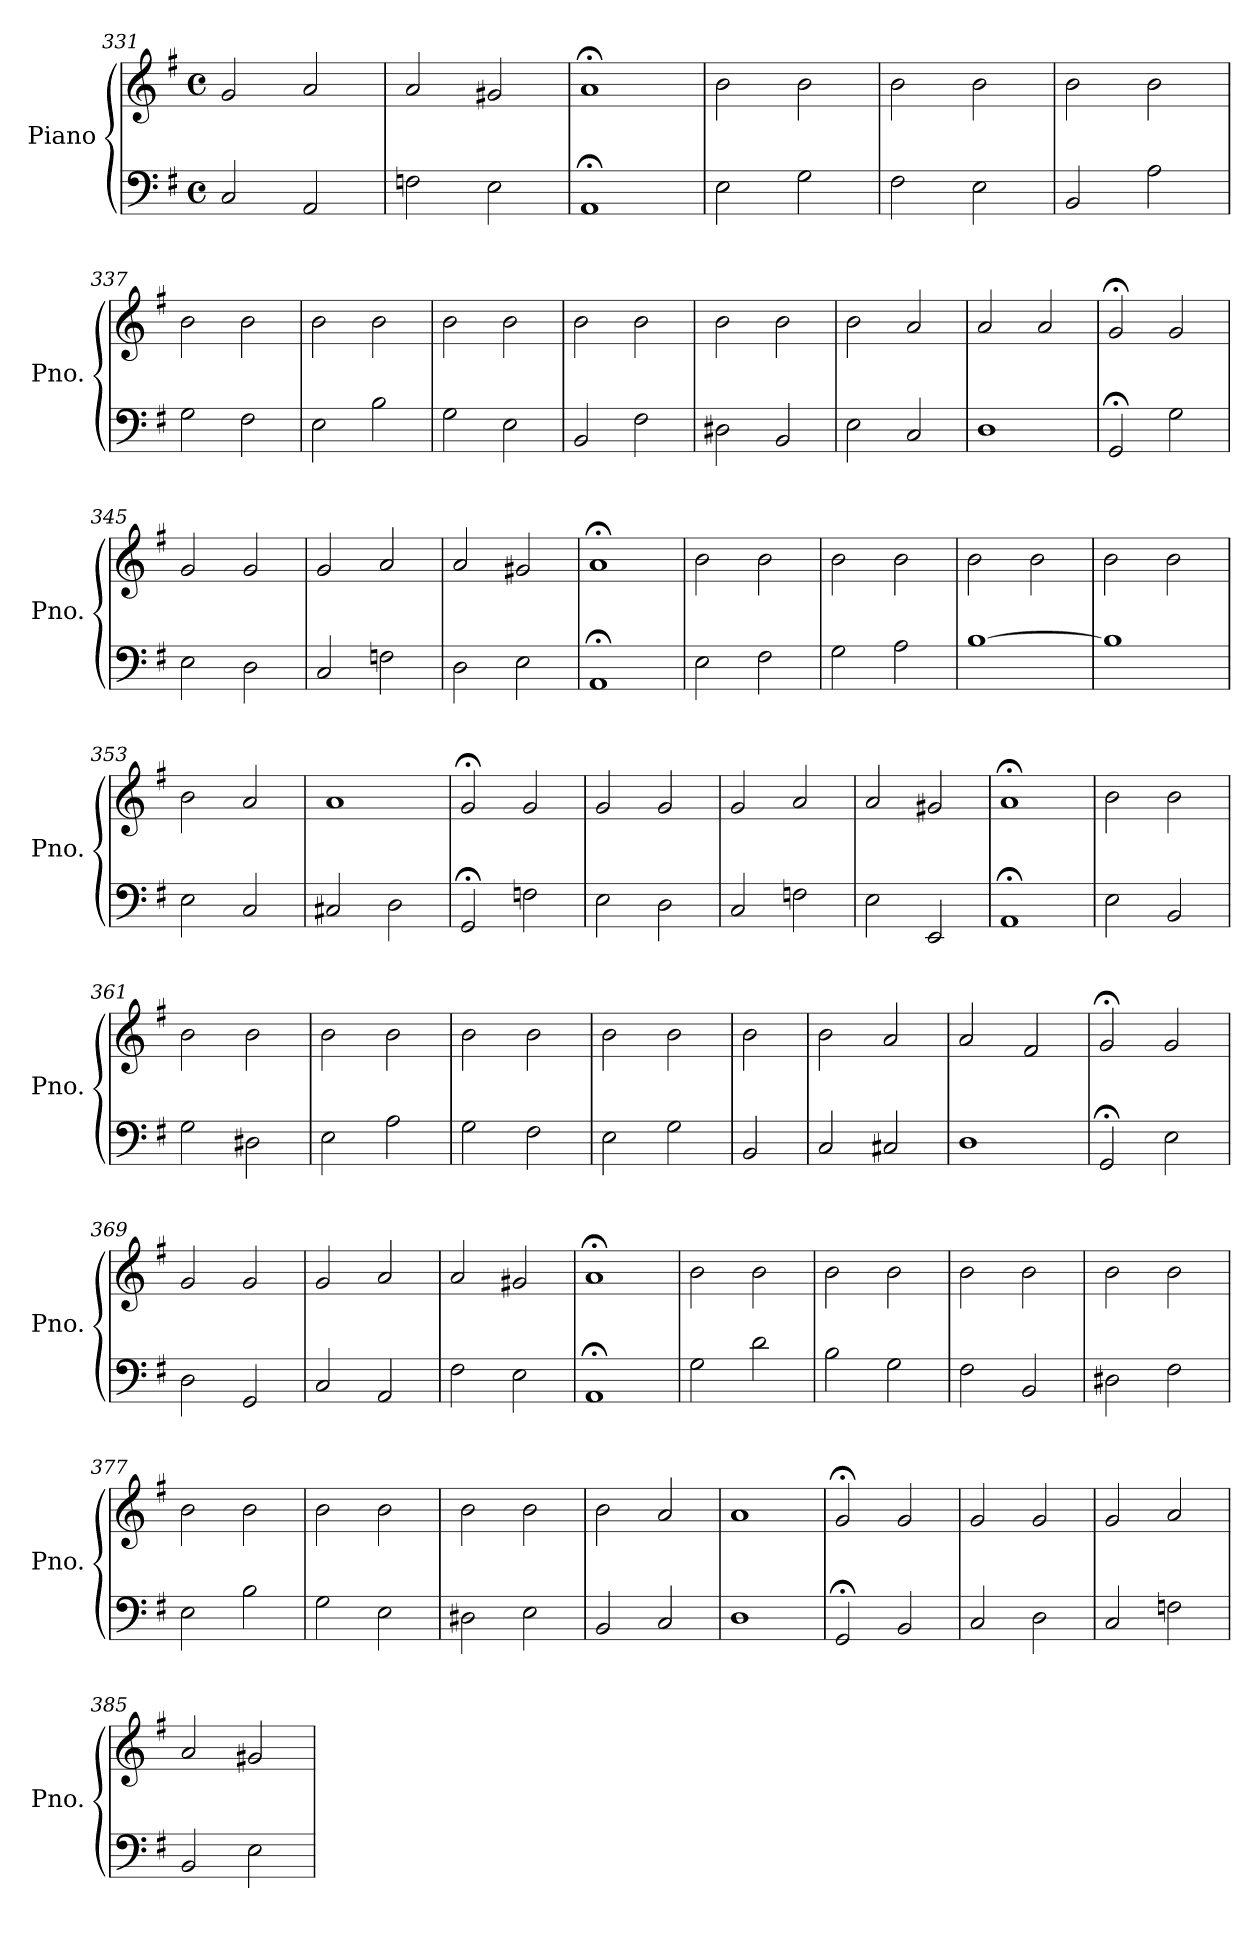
**kern	**kern
*part1	*part1
*staff2	*staff1
*I"Piano	*
*I'Pno.	*
*clefF4	*clefG2
*k[f#]	*k[f#]
*M4/4	*M4/4
*met(c)	*met(c)
=331	=331
2C/	2g/
2AA/	2a/
=332	=332
2Fn\	2a/
2E\	2g#X/
=333	=333
1AA;<	1a;<
=334	=334
2E\	2b\
2G\	2b\
=335	=335
2F#\	2b\
2E\	2b\
=336	=336
2BB/	2b\
2A\	2b\
=337	=337
2G\	2b\
2F#\	2b\
!!LO:PB:g=z
=338	=338
2E\	2b\
2B\	2b\
=339	=339
2G\	2b\
2E\	2b\
=340	=340
2BB/	2b\
2F#\	2b\
=341	=341
2D#X\	2b\
2BB/	2b\
=342	=342
2E\	2b\
2C/	2a/
=343	=343
1D	2a/
.	2a/
=344	=344
2GG;</	2g;</
2G\	2g/
=345	=345
2E\	2g/
2D\	2g/
=346	=346
2C/	2g/
2Fn\	2a/
=347	=347
2D\	2a/
2E\	2g#X/
=348	=348
1AA;<	1a;<
=349	=349
2E\	2b\
2F#\	2b\
=350	=350
2G\	2b\
2A\	2b\
!!LO:LB:g=z
=351	=351
[1B	2b\
.	2b\
=352	=352
1B]	2b\
.	2b\
=353	=353
2E\	2b\
2C/	2a/
=354	=354
2C#X/	1a
2D\	.
=355	=355
2GG;</	2g;</
2Fn\	2g/
=356	=356
2E\	2g/
2D\	2g/
=357	=357
2C/	2g/
2Fn\	2a/
=358	=358
2E\	2a/
2EE/	2g#X/
=359	=359
1AA;<	1a;<
=360	=360
2E\	2b\
2BB/	2b\
=361	=361
2G\	2b\
2D#X\	2b\
=362	=362
2E\	2b\
2A\	2b\
=363	=363
2G\	2b\
2F#\	2b\
!!LO:LB:g=z
=364	=364
2E\	2b\
2G\	2b\
=365	=365
2BB/	2b\
=366	=366
2C/	2b\
2C#X/	2a/
=367	=367
1D	2a/
.	2f#/
=368	=368
2GG;</	2g;</
2E\	2g/
=369	=369
2D\	2g/
2GG/	2g/
=370	=370
2C/	2g/
2AA/	2a/
=371	=371
2F#\	2a/
2E\	2g#X/
=372	=372
1AA;<	1a;<
=373	=373
2G\	2b\
2d\	2b\
=374	=374
2B\	2b\
2G\	2b\
=375	=375
2F#\	2b\
2BB/	2b\
=376	=376
2D#X\	2b\
2F#\	2b\
!!LO:LB:g=z
=377	=377
2E\	2b\
2B\	2b\
=378	=378
2G\	2b\
2E\	2b\
=379	=379
2D#X\	2b\
2E\	2b\
=380	=380
2BB/	2b\
2C/	2a/
=381	=381
1D	1a
=382	=382
2GG;</	2g;</
2BB/	2g/
=383	=383
2C/	2g/
2D\	2g/
=384	=384
2C/	2g/
2Fn\	2a/
=385	=385
2BB/	2a/
2E\	2g#X/
=	=
*-	*-
